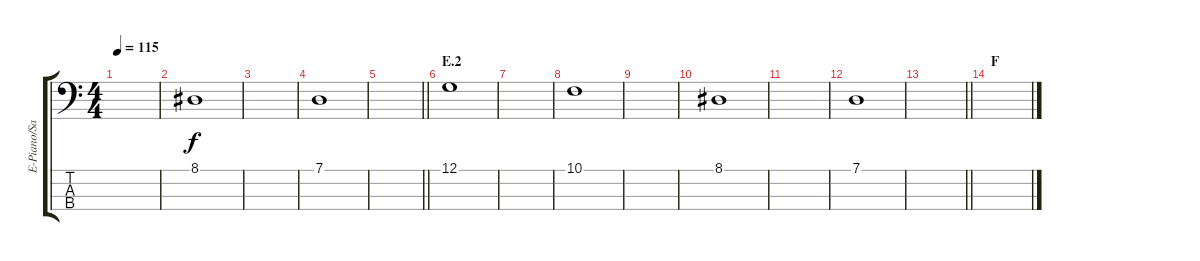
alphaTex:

\track ("E-Piano/Sawtooh" "E-Piano/Sa") {instrument electricgrandpiano}
\staff {score tabs}
\tuning (G2 D2 A1 E1) {hide}
\ts (4 4)
\tempo 115
\clef f4
\ks c
|
8.1.1 |
|
7.1.1 |
\barLineRight lightlight
|
\section ("" "E.2")
12.1.1 |
|
10.1.1 |
|
8.1.1 |
|
7.1.1 |
\barLineRight lightlight
|
\section ("" "F")
